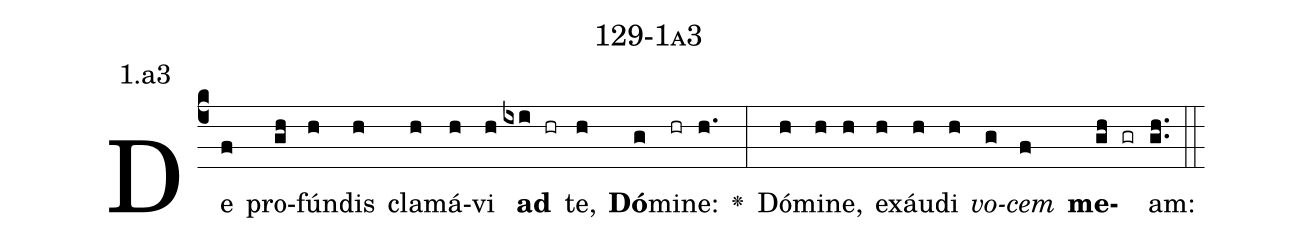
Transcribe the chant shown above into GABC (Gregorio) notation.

name: 129-1a3;
annotation: 1.a3;
%%
(c4)De(f) pro(gh)fún(h)dis(h) cla(h)má(h)vi(h) <b>ad</b>(ixi hr) te,(h) <b>Dó</b>(g)mi(hr)ne:(h.) <v>\greheightstar</v>(:) Dó(h)mi(h)ne,(h) ex(h)áu(h)di(h) <i>vo</i>(g)<i>cem</i>(f) <b>me</b>(gh gr)am:(gh..) (::)


%E(h) u(h) o(g) u(f) a(gh) e.(gh..) (::)
